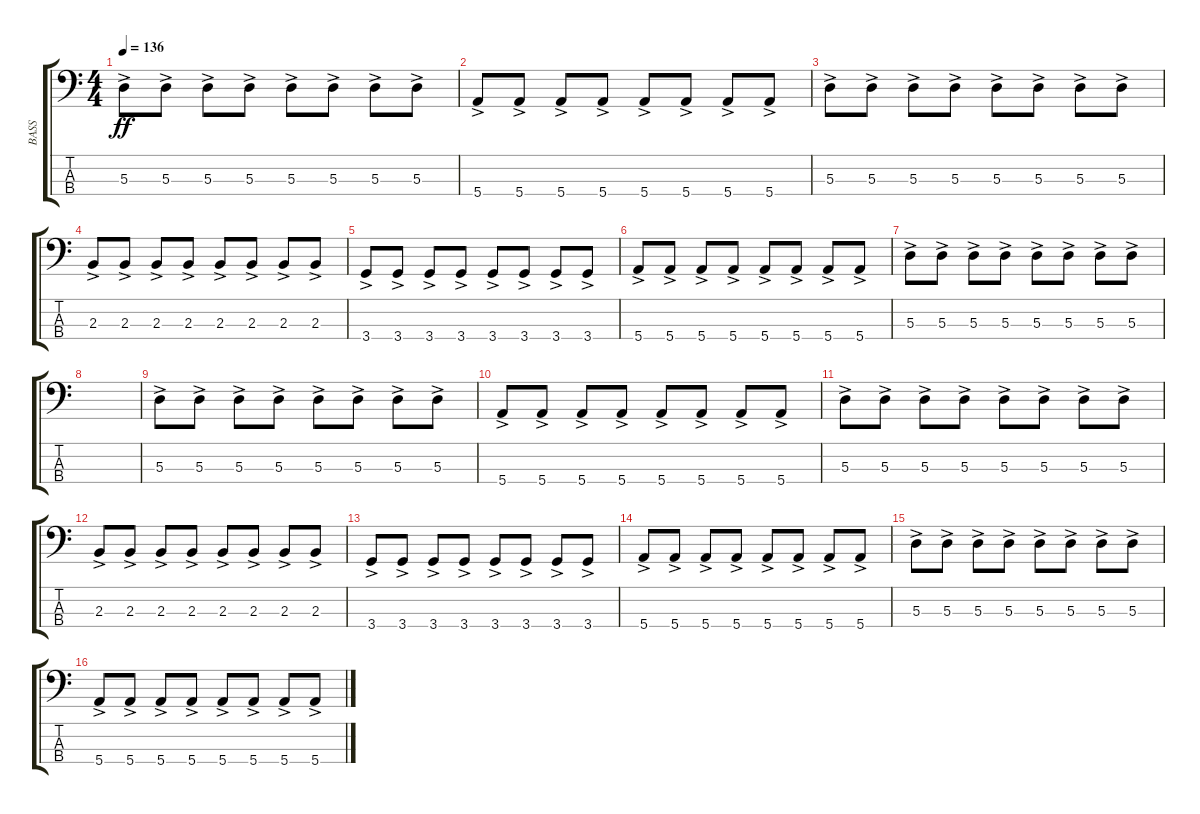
\track ("BASS" "BASS") {instrument fretlessbass}
\staff {score tabs}
\tuning (G2 D2 A1 E1) {hide}
\ts (4 4)
\tempo 136
\clef f4
\ks c
5.3{ac}.8{dy ff} 5.3{ac}.8 5.3{ac}.8 5.3{ac}.8 5.3{ac}.8 5.3{ac}.8 5.3{ac}.8 5.3{ac}.8 |
5.4{ac}.8 5.4{ac}.8 5.4{ac}.8 5.4{ac}.8 5.4{ac}.8 5.4{ac}.8 5.4{ac}.8 5.4{ac}.8 |
5.3{ac}.8 5.3{ac}.8 5.3{ac}.8 5.3{ac}.8 5.3{ac}.8 5.3{ac}.8 5.3{ac}.8 5.3{ac}.8 |
2.3{ac}.8 2.3{ac}.8 2.3{ac}.8 2.3{ac}.8 2.3{ac}.8 2.3{ac}.8 2.3{ac}.8 2.3{ac}.8 |
3.4{ac}.8 3.4{ac}.8 3.4{ac}.8 3.4{ac}.8 3.4{ac}.8 3.4{ac}.8 3.4{ac}.8 3.4{ac}.8 |
5.4{ac}.8 5.4{ac}.8 5.4{ac}.8 5.4{ac}.8 5.4{ac}.8 5.4{ac}.8 5.4{ac}.8 5.4{ac}.8 |
5.3{ac}.8 5.3{ac}.8 5.3{ac}.8 5.3{ac}.8 5.3{ac}.8 5.3{ac}.8 5.3{ac}.8 5.3{ac}.8 |
|
5.3{ac}.8 5.3{ac}.8 5.3{ac}.8 5.3{ac}.8 5.3{ac}.8 5.3{ac}.8 5.3{ac}.8 5.3{ac}.8 |
5.4{ac}.8 5.4{ac}.8 5.4{ac}.8 5.4{ac}.8 5.4{ac}.8 5.4{ac}.8 5.4{ac}.8 5.4{ac}.8 |
5.3{ac}.8 5.3{ac}.8 5.3{ac}.8 5.3{ac}.8 5.3{ac}.8 5.3{ac}.8 5.3{ac}.8 5.3{ac}.8 |
2.3{ac}.8 2.3{ac}.8 2.3{ac}.8 2.3{ac}.8 2.3{ac}.8 2.3{ac}.8 2.3{ac}.8 2.3{ac}.8 |
3.4{ac}.8 3.4{ac}.8 3.4{ac}.8 3.4{ac}.8 3.4{ac}.8 3.4{ac}.8 3.4{ac}.8 3.4{ac}.8 |
5.4{ac}.8 5.4{ac}.8 5.4{ac}.8 5.4{ac}.8 5.4{ac}.8 5.4{ac}.8 5.4{ac}.8 5.4{ac}.8 |
5.3{ac}.8 5.3{ac}.8 5.3{ac}.8 5.3{ac}.8 5.3{ac}.8 5.3{ac}.8 5.3{ac}.8 5.3{ac}.8 |
5.4{ac}.8 5.4{ac}.8 5.4{ac}.8 5.4{ac}.8 5.4{ac}.8 5.4{ac}.8 5.4{ac}.8 5.4{ac}.8
